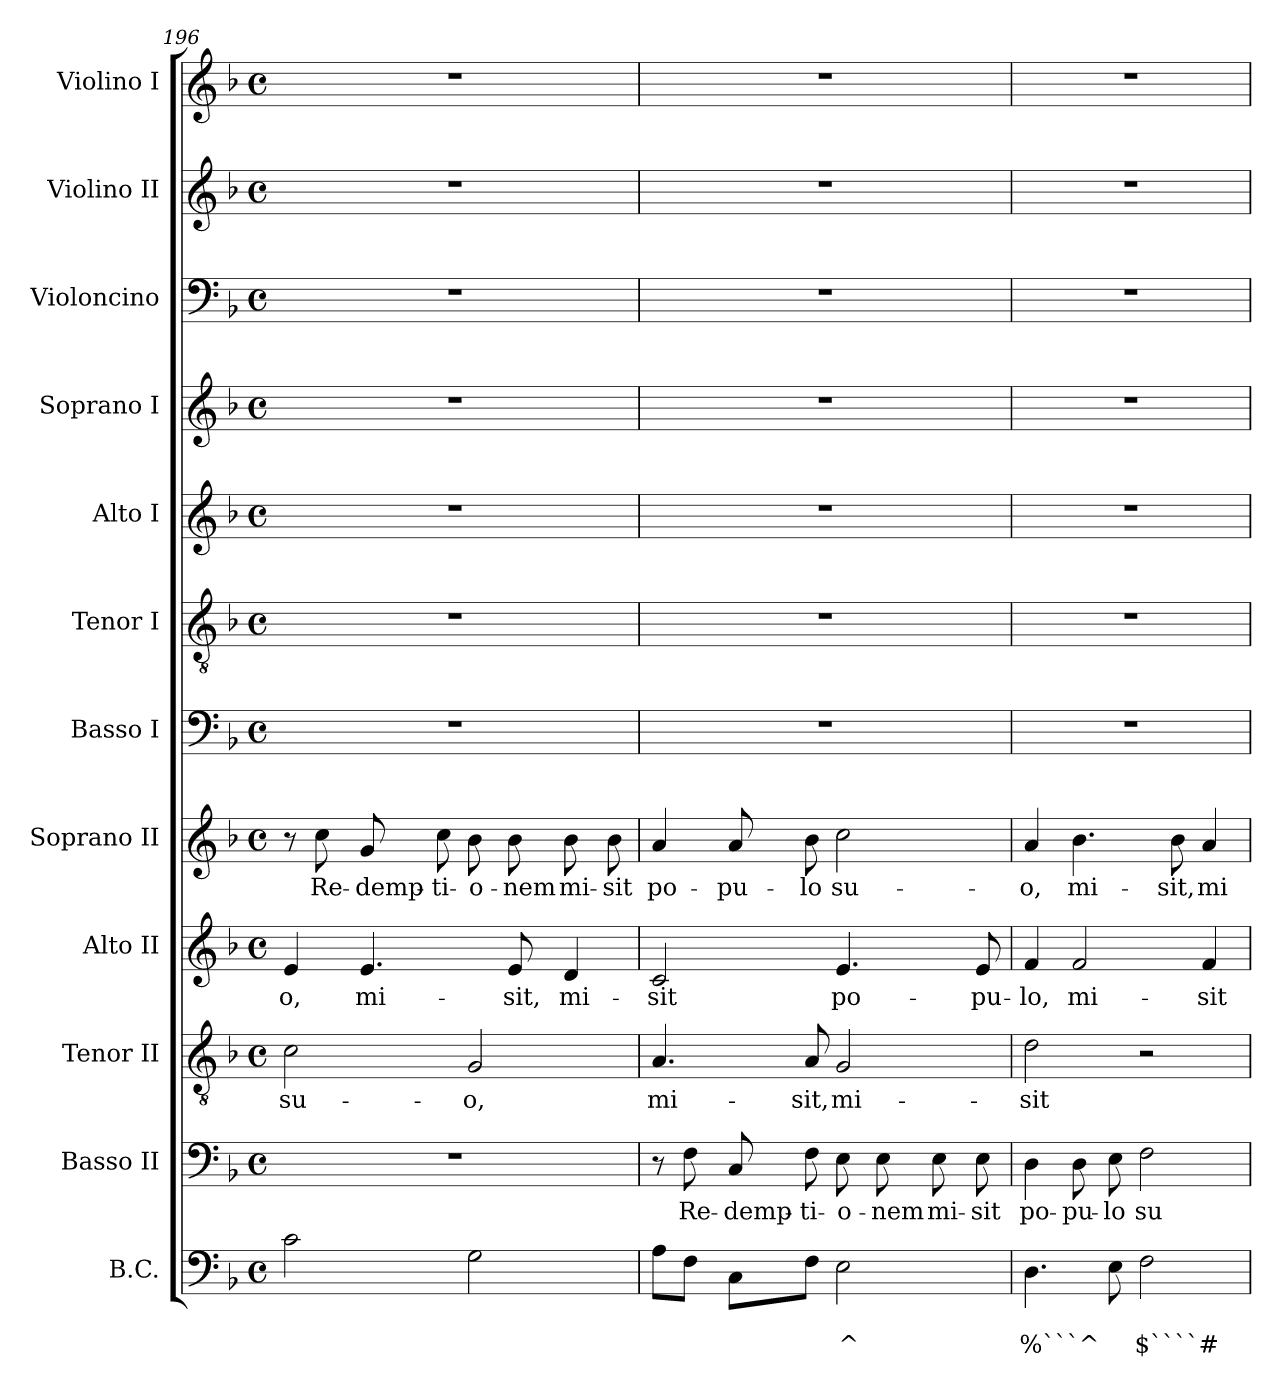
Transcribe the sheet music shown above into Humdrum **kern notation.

**kern	**text	**text	**kern	**text	**kern	**text	**kern	**text	**kern	**text	**kern	**kern	**kern	**kern	**kern	**kern	**kern
*part12	*part12	*part12	*part11	*part11	*part10	*part10	*part9	*part9	*part8	*part8	*part7	*part6	*part5	*part4	*part3	*part2	*part1
*staff12	*staff12	*staff12	*staff11	*staff11	*staff10	*staff10	*staff9	*staff9	*staff8	*staff8	*staff7	*staff6	*staff5	*staff4	*staff3	*staff2	*staff1
*I"B.C.	*	*	*I"Basso II	*	*I"Tenor II	*	*I"Alto II	*	*I"Soprano II	*	*I"Basso I	*I"Tenor I	*I"Alto I	*I"Soprano I	*I"Violoncino	*I"Violino II	*I"Violino I
*I'BC	*	*	*I'B 2	*	*I'T 2	*	*I'A 2	*	*I'S 2	*	*I'B 1	*I'T 1	*I'A 1	*I'S 1	*I'Vc.	*I'Vln. II	*I'Vln. I
*clefF4	*	*	*clefF4	*	*clefGv2	*	*clefG2	*	*clefG2	*	*clefF4	*clefGv2	*clefG2	*clefG2	*clefF4	*clefG2	*clefG2
*k[b-]	*	*	*k[b-]	*	*k[b-]	*	*k[b-]	*	*k[b-]	*	*k[b-]	*k[b-]	*k[b-]	*k[b-]	*k[b-]	*k[b-]	*k[b-]
*F:	*	*	*F:	*	*F:	*	*F:	*	*F:	*	*F:	*F:	*F:	*F:	*F:	*F:	*F:
*M4/4	*	*	*M4/4	*	*M4/4	*	*M4/4	*	*M4/4	*	*M4/4	*M4/4	*M4/4	*M4/4	*M4/4	*M4/4	*M4/4
*met(c)	*	*	*met(c)	*	*met(c)	*	*met(c)	*	*met(c)	*	*met(c)	*met(c)	*met(c)	*met(c)	*met(c)	*met(c)	*met(c)
=196	=196	=196	=196	=196	=196	=196	=196	=196	=196	=196	=196	=196	=196	=196	=196	=196	=196
!	!	!	!	!	!	!LO:LY:b	!	!	!	!	!	!	!	!	!	!	!
!	!	!	!	!	!	!	!	!LO:LY:b	!	!	!	!	!	!	!	!	!
2c\	.	.	1r	.	2c\	su-	4e/	-o,	8r	.	1r	1r	1r	1r	1r	1r	1r
!	!	!	!	!	!	!	!	!	!	!LO:LY:b	!	!	!	!	!	!	!
.	.	.	.	.	.	.	.	.	8cc\	Re-	.	.	.	.	.	.	.
!	!	!	!	!	!	!	!	!LO:LY:b	!	!	!	!	!	!	!	!	!
!	!	!	!	!	!	!	!	!	!	!LO:LY:b	!	!	!	!	!	!	!
.	.	.	.	.	.	.	4.e/	mi-	8g/	-demp-	.	.	.	.	.	.	.
!	!	!	!	!	!	!	!	!	!	!LO:LY:b	!	!	!	!	!	!	!
.	.	.	.	.	.	.	.	.	8cc\	-ti-	.	.	.	.	.	.	.
!	!	!	!	!	!	!LO:LY:b	!	!	!	!	!	!	!	!	!	!	!
!	!	!	!	!	!	!	!	!	!	!LO:LY:b	!	!	!	!	!	!	!
2G\	.	.	.	.	2G/	-o,	.	.	8b-\	-o-	.	.	.	.	.	.	.
!	!	!	!	!	!	!	!	!LO:LY:b	!	!	!	!	!	!	!	!	!
!	!	!	!	!	!	!	!	!	!	!LO:LY:b	!	!	!	!	!	!	!
.	.	.	.	.	.	.	8e/	-sit,	8b-\	-nem	.	.	.	.	.	.	.
!	!	!	!	!	!	!	!	!LO:LY:b	!	!	!	!	!	!	!	!	!
!	!	!	!	!	!	!	!	!	!	!LO:LY:b	!	!	!	!	!	!	!
.	.	.	.	.	.	.	4d/	mi-	8b-\	mi-	.	.	.	.	.	.	.
!	!	!	!	!	!	!	!	!	!	!LO:LY:b	!	!	!	!	!	!	!
.	.	.	.	.	.	.	.	.	8b-\	-sit	.	.	.	.	.	.	.
!!LO:PB:g=z
=197	=197	=197	=197	=197	=197	=197	=197	=197	=197	=197	=197	=197	=197	=197	=197	=197	=197
!	!	!	!	!	!	!LO:LY:b	!	!	!	!	!	!	!	!	!	!	!
!	!	!	!	!	!	!	!	!LO:LY:b	!	!	!	!	!	!	!	!	!
!	!	!	!	!	!	!	!	!	!	!LO:LY:b	!	!	!	!	!	!	!
8A\L	.	.	8r	.	4.A/	mi-	2c/	-sit	4a/	po-	1r	1r	1r	1r	1r	1r	1r
!	!	!	!	!LO:LY:b	!	!	!	!	!	!	!	!	!	!	!	!	!
8F\J	.	.	8F\	Re-	.	.	.	.	.	.	.	.	.	.	.	.	.
!	!	!	!	!LO:LY:b	!	!	!	!	!	!	!	!	!	!	!	!	!
!	!	!	!	!	!	!	!	!	!	!LO:LY:b	!	!	!	!	!	!	!
8C\L	.	.	8C/	-demp-	.	.	.	.	8a/	-pu-	.	.	.	.	.	.	.
!	!	!	!	!LO:LY:b	!	!	!	!	!	!	!	!	!	!	!	!	!
!	!	!	!	!	!	!LO:LY:b	!	!	!	!	!	!	!	!	!	!	!
!	!	!	!	!	!	!	!	!	!	!LO:LY:b	!	!	!	!	!	!	!
8F\J	.	.	8F\	-ti-	8A/	-sit,	.	.	8b-\	-lo	.	.	.	.	.	.	.
!	!	!LO:LY:b	!	!	!	!	!	!	!	!	!	!	!	!	!	!	!
!	!	!	!	!LO:LY:b	!	!	!	!	!	!	!	!	!	!	!	!	!
!	!	!	!	!	!	!LO:LY:b	!	!	!	!	!	!	!	!	!	!	!
!	!	!	!	!	!	!	!	!LO:LY:b	!	!	!	!	!	!	!	!	!
!	!	!	!	!	!	!	!	!	!	!LO:LY:b	!	!	!	!	!	!	!
2E\	.	^	8E\	-o-	2G/	mi-	4.e/	po-	2cc\	su-	.	.	.	.	.	.	.
!	!	!	!	!LO:LY:b	!	!	!	!	!	!	!	!	!	!	!	!	!
.	.	.	8E\	-nem	.	.	.	.	.	.	.	.	.	.	.	.	.
!	!	!	!	!LO:LY:b	!	!	!	!	!	!	!	!	!	!	!	!	!
.	.	.	8E\	mi-	.	.	.	.	.	.	.	.	.	.	.	.	.
!	!	!	!	!LO:LY:b	!	!	!	!	!	!	!	!	!	!	!	!	!
!	!	!	!	!	!	!	!	!LO:LY:b	!	!	!	!	!	!	!	!	!
.	.	.	8E\	-sit	.	.	8e/	-pu-	.	.	.	.	.	.	.	.	.
=198	=198	=198	=198	=198	=198	=198	=198	=198	=198	=198	=198	=198	=198	=198	=198	=198	=198
!	!	!LO:LY:b	!	!	!	!	!	!	!	!	!	!	!	!	!	!	!
!	!	!	!	!LO:LY:b	!	!	!	!	!	!	!	!	!	!	!	!	!
!	!	!	!	!	!	!LO:LY:b	!	!	!	!	!	!	!	!	!	!	!
!	!	!	!	!	!	!	!	!LO:LY:b	!	!	!	!	!	!	!	!	!
!	!	!	!	!	!	!	!	!	!	!LO:LY:b	!	!	!	!	!	!	!
4.D\	.	%```^	4D\	po-	2d\	-sit	4f/	-lo,	4a/	-o,	1r	1r	1r	1r	1r	1r	1r
!	!	!	!	!LO:LY:b	!	!	!	!	!	!	!	!	!	!	!	!	!
!	!	!	!	!	!	!	!	!LO:LY:b	!	!	!	!	!	!	!	!	!
!	!	!	!	!	!	!	!	!	!	!LO:LY:b	!	!	!	!	!	!	!
.	.	.	8D\	-pu-	.	.	2f/	mi-	4.b-\	mi-	.	.	.	.	.	.	.
!	!	!	!	!LO:LY:b	!	!	!	!	!	!	!	!	!	!	!	!	!
8E\	.	.	8E\	-lo	.	.	.	.	.	.	.	.	.	.	.	.	.
!	!	!LO:LY:b	!	!	!	!	!	!	!	!	!	!	!	!	!	!	!
!	!	!	!	!LO:LY:b	!	!	!	!	!	!	!	!	!	!	!	!	!
2F\	.	$````#	2F\	su-	2r	.	.	.	.	.	.	.	.	.	.	.	.
!	!	!	!	!	!	!	!	!	!	!LO:LY:b	!	!	!	!	!	!	!
.	.	.	.	.	.	.	.	.	8b-\	-sit,	.	.	.	.	.	.	.
!	!	!	!	!	!	!	!	!LO:LY:b	!	!	!	!	!	!	!	!	!
!	!	!	!	!	!	!	!	!	!	!LO:LY:b	!	!	!	!	!	!	!
.	.	.	.	.	.	.	4f/	-sit	4a/	mi-	.	.	.	.	.	.	.
=	=	=	=	=	=	=	=	=	=	=	=	=	=	=	=	=	=
*-	*-	*-	*-	*-	*-	*-	*-	*-	*-	*-	*-	*-	*-	*-	*-	*-	*-
